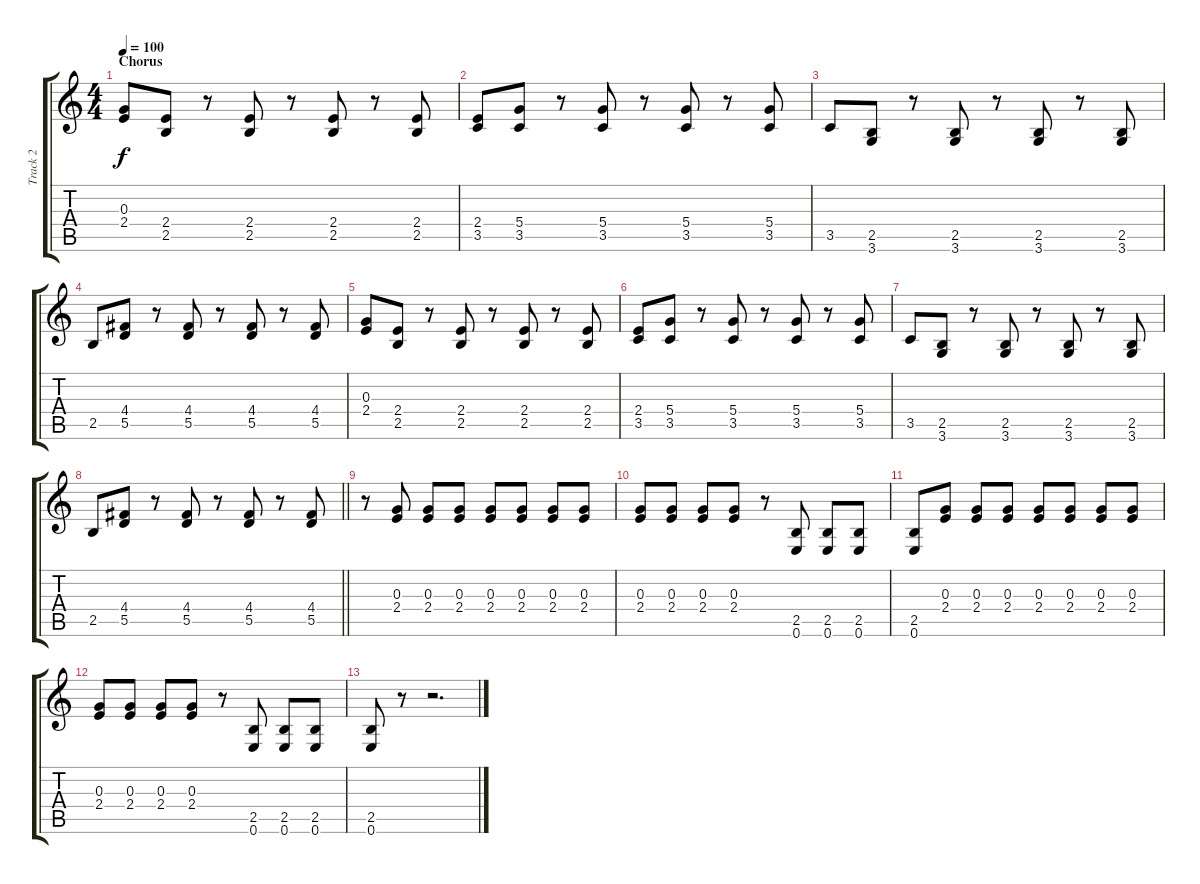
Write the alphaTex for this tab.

\track ("Track 2" "Track 2") {instrument overdrivenguitar}
\staff {score tabs}
\tuning (E4 B3 G3 D3 A2 E2) {hide}
\ts (4 4)
\section ("" "Chorus")
\tempo 100
\clef g2
\ks c
(0.3 2.4).8{dy f} (2.4 2.5).8 r.8 (2.4 2.5).8 r.8 (2.4 2.5).8 r.8 (2.4 2.5).8 |
(2.4 3.5).8 (5.4 3.5).8 r.8 (5.4 3.5).8 r.8 (5.4 3.5).8 r.8 (5.4 3.5).8 |
3.5.8 (2.5 3.6).8 r.8 (2.5 3.6).8 r.8 (2.5 3.6).8 r.8 (2.5 3.6).8 |
2.5.8 (4.4 5.5).8 r.8 (4.4 5.5).8 r.8 (4.4 5.5).8 r.8 (4.4 5.5).8 |
(0.3 2.4).8 (2.4 2.5).8 r.8 (2.4 2.5).8 r.8 (2.4 2.5).8 r.8 (2.4 2.5).8 |
(2.4 3.5).8 (5.4 3.5).8 r.8 (5.4 3.5).8 r.8 (5.4 3.5).8 r.8 (5.4 3.5).8 |
3.5.8 (2.5 3.6).8 r.8 (2.5 3.6).8 r.8 (2.5 3.6).8 r.8 (2.5 3.6).8 |
\barLineRight lightlight
2.5.8 (4.4 5.5).8 r.8 (4.4 5.5).8 r.8 (4.4 5.5).8 r.8 (4.4 5.5).8 |
r.8 (0.3 2.4).8 (0.3 2.4).8 (0.3 2.4).8 (0.3 2.4).8 (0.3 2.4).8 (0.3 2.4).8 (0.3 2.4).8 |
(0.3 2.4).8 (0.3 2.4).8 (0.3 2.4).8 (0.3 2.4).8 r.8 (2.5 0.6).8 (2.5 0.6).8 (2.5 0.6).8 |
(2.5 0.6).8 (0.3 2.4).8 (0.3 2.4).8 (0.3 2.4).8 (0.3 2.4).8 (0.3 2.4).8 (0.3 2.4).8 (0.3 2.4).8 |
(0.3 2.4).8 (0.3 2.4).8 (0.3 2.4).8 (0.3 2.4).8 r.8 (2.5 0.6).8 (2.5 0.6).8 (2.5 0.6).8 |
(2.5 0.6).8 r.8 r.2{d}
